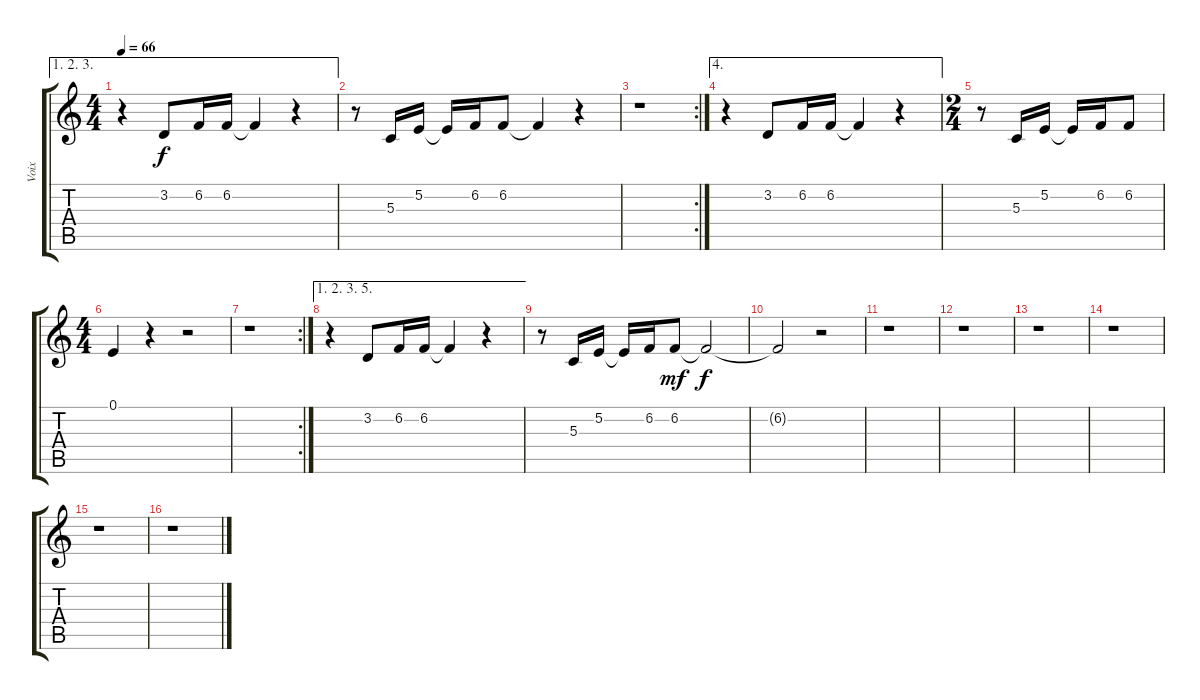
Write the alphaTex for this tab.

\track ("Voix" "Voix") {instrument accordion}
\staff {score tabs}
\tuning (E4 B3 G3 D3 A2 E2) {hide}
\ae (1 2 3)
\ts (4 4)
\tempo 66
\clef g2
\ks c
r.4{dy f} 3.2.8 6.2.16 6.2.16 6.2{t}.4 r.4 |
r.8 5.3.16 5.2.16 5.2{t}.16 6.2.16 6.2.8 6.2{t}.4 r.4 |
\rc 2
r.1 |
\ae 4
r.4 3.2.8 6.2.16 6.2.16 6.2{t}.4 r.4 |
\ts (2 4)
r.8 5.3.16 5.2.16 5.2{t}.16 6.2.16 6.2.8 |
\ts (4 4)
0.1.4 r.4 r.2 |
\rc 2
r.1 |
\ae (1 2 3 5)
r.4 3.2.8 6.2.16 6.2.16 6.2{t}.4 r.4 |
r.8 5.3.16 5.2.16 5.2{t}.16 6.2.16 6.2.8{dy mf} 6.2{t}.2{dy f} |
6.2{t}.2 r.2 |
r.1 |
r.1 |
r.1 |
r.1 |
r.1 |
r.1
